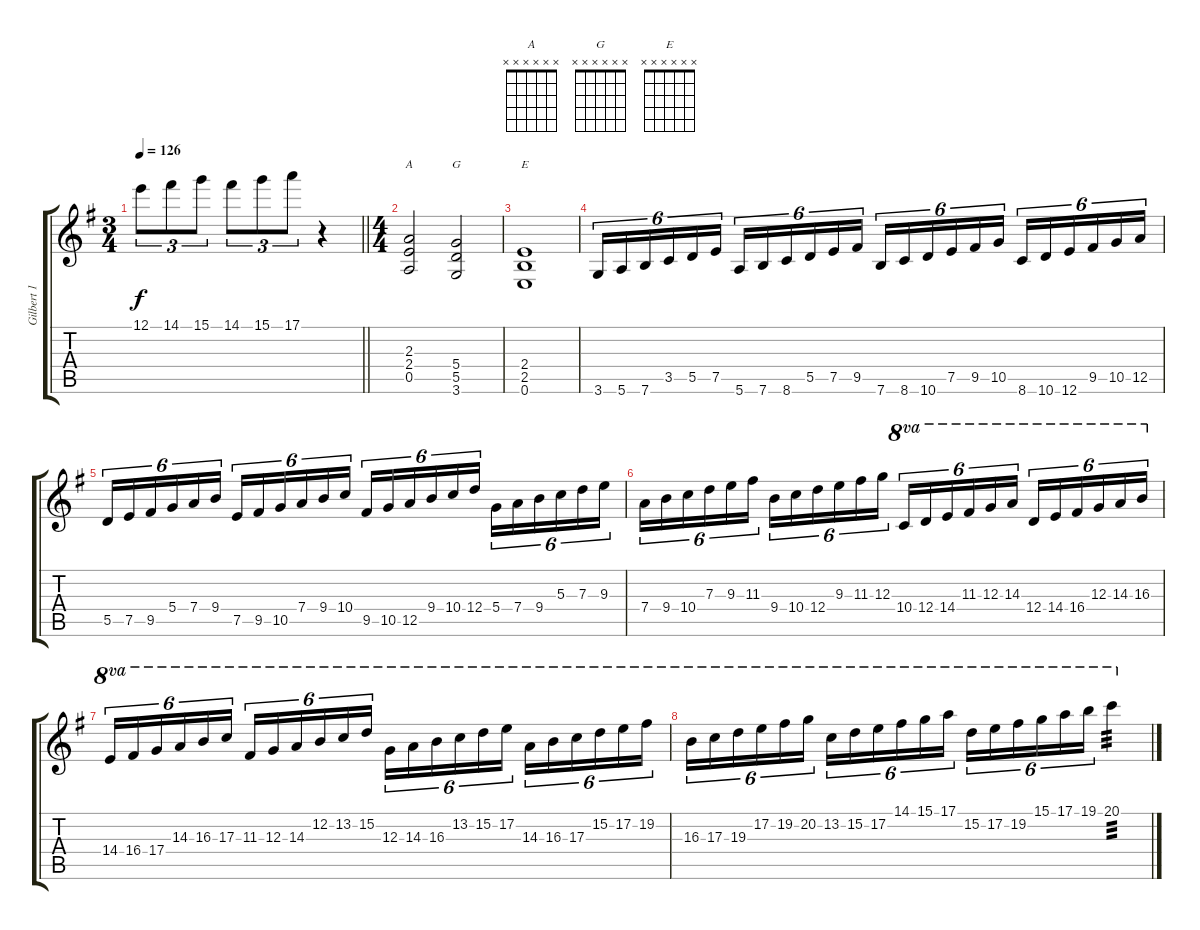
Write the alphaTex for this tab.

\track ("Gilbert 1" "Gilbert 1") {instrument overdrivenguitar}
\staff {score tabs}
\tuning (E4 B3 G3 D3 A2 E2) {hide}
\chord ("A" x x x x x x)
\chord ("G" x x x x x x)
\chord ("E" x x x x x x)
\ts (3 4)
\tempo 126
\clef g2
\barLineRight lightlight
\ks eminor
12.1.8{tu (3 2) dy f} 14.1.8{tu (3 2)} 15.1.8{tu (3 2)} 14.1.8{tu (3 2)} 15.1.8{tu (3 2)} 17.1.8{tu (3 2)} r.4 |
\ts (4 4)
(2.3 2.4 0.5).2{ch "A"} (5.4 5.5 3.6).2{ch "G"} |
(2.4 2.5 0.6).1{ch "E"} |
3.6.16{tu (6 4)} 5.6.16{tu (6 4)} 7.6.16{tu (6 4)} 3.5.16{tu (6 4)} 5.5.16{tu (6 4)} 7.5.16{tu (6 4)} 5.6.16{tu (6 4)} 7.6.16{tu (6 4)} 8.6.16{tu (6 4)} 5.5.16{tu (6 4)} 7.5.16{tu (6 4)} 9.5.16{tu (6 4)} 7.6.16{tu (6 4)} 8.6.16{tu (6 4)} 10.6.16{tu (6 4)} 7.5.16{tu (6 4)} 9.5.16{tu (6 4)} 10.5.16{tu (6 4)} 8.6.16{tu (6 4)} 10.6.16{tu (6 4)} 12.6.16{tu (6 4)} 9.5.16{tu (6 4)} 10.5.16{tu (6 4)} 12.5.16{tu (6 4)} |
5.5.16{tu (6 4)} 7.5.16{tu (6 4)} 9.5.16{tu (6 4)} 5.4.16{tu (6 4)} 7.4.16{tu (6 4)} 9.4.16{tu (6 4)} 7.5.16{tu (6 4)} 9.5.16{tu (6 4)} 10.5.16{tu (6 4)} 7.4.16{tu (6 4)} 9.4.16{tu (6 4)} 10.4.16{tu (6 4)} 9.5.16{tu (6 4)} 10.5.16{tu (6 4)} 12.5.16{tu (6 4)} 9.4.16{tu (6 4)} 10.4.16{tu (6 4)} 12.4.16{tu (6 4)} 5.4.16{tu (6 4)} 7.4.16{tu (6 4)} 9.4.16{tu (6 4)} 5.3.16{tu (6 4)} 7.3.16{tu (6 4)} 9.3.16{tu (6 4)} |
7.4.16{tu (6 4)} 9.4.16{tu (6 4)} 10.4.16{tu (6 4)} 7.3.16{tu (6 4)} 9.3.16{tu (6 4)} 11.3.16{tu (6 4)} 9.4.16{tu (6 4)} 10.4.16{tu (6 4)} 12.4.16{tu (6 4)} 9.3.16{tu (6 4)} 11.3.16{tu (6 4)} 12.3.16{tu (6 4)} 10.4.16{tu (6 4) ot 8va} 12.4.16{tu (6 4) ot 8va} 14.4.16{tu (6 4) ot 8va} 11.3.16{tu (6 4) ot 8va} 12.3.16{tu (6 4) ot 8va} 14.3.16{tu (6 4) ot 8va} 12.4.16{tu (6 4) ot 8va} 14.4.16{tu (6 4) ot 8va} 16.4.16{tu (6 4) ot 8va} 12.3.16{tu (6 4) ot 8va} 14.3.16{tu (6 4) ot 8va} 16.3.16{tu (6 4) ot 8va} |
14.4.16{tu (6 4) ot 8va} 16.4.16{tu (6 4) ot 8va} 17.4.16{tu (6 4) ot 8va} 14.3.16{tu (6 4) ot 8va} 16.3.16{tu (6 4) ot 8va} 17.3.16{tu (6 4) ot 8va} 11.3.16{tu (6 4) ot 8va} 12.3.16{tu (6 4) ot 8va} 14.3.16{tu (6 4) ot 8va} 12.2.16{tu (6 4) ot 8va} 13.2.16{tu (6 4) ot 8va} 15.2.16{tu (6 4) ot 8va} 12.3.16{tu (6 4) ot 8va} 14.3.16{tu (6 4) ot 8va} 16.3.16{tu (6 4) ot 8va} 13.2.16{tu (6 4) ot 8va} 15.2.16{tu (6 4) ot 8va} 17.2.16{tu (6 4) ot 8va} 14.3.16{tu (6 4) ot 8va} 16.3.16{tu (6 4) ot 8va} 17.3.16{tu (6 4) ot 8va} 15.2.16{tu (6 4) ot 8va} 17.2.16{tu (6 4) ot 8va} 19.2.16{tu (6 4) ot 8va} |
16.3.16{tu (6 4) ot 8va} 17.3.16{tu (6 4) ot 8va} 19.3.16{tu (6 4) ot 8va} 17.2.16{tu (6 4) ot 8va} 19.2.16{tu (6 4) ot 8va} 20.2.16{tu (6 4) ot 8va} 13.2.16{tu (6 4) ot 8va} 15.2.16{tu (6 4) ot 8va} 17.2.16{tu (6 4) ot 8va} 14.1.16{tu (6 4) ot 8va} 15.1.16{tu (6 4) ot 8va} 17.1.16{tu (6 4) ot 8va} 15.2.16{tu (6 4) ot 8va} 17.2.16{tu (6 4) ot 8va} 19.2.16{tu (6 4) ot 8va} 15.1.16{tu (6 4) ot 8va} 17.1.16{tu (6 4) ot 8va} 19.1.16{tu (6 4) ot 8va} 20.1.4{ot 8va tp 3}
